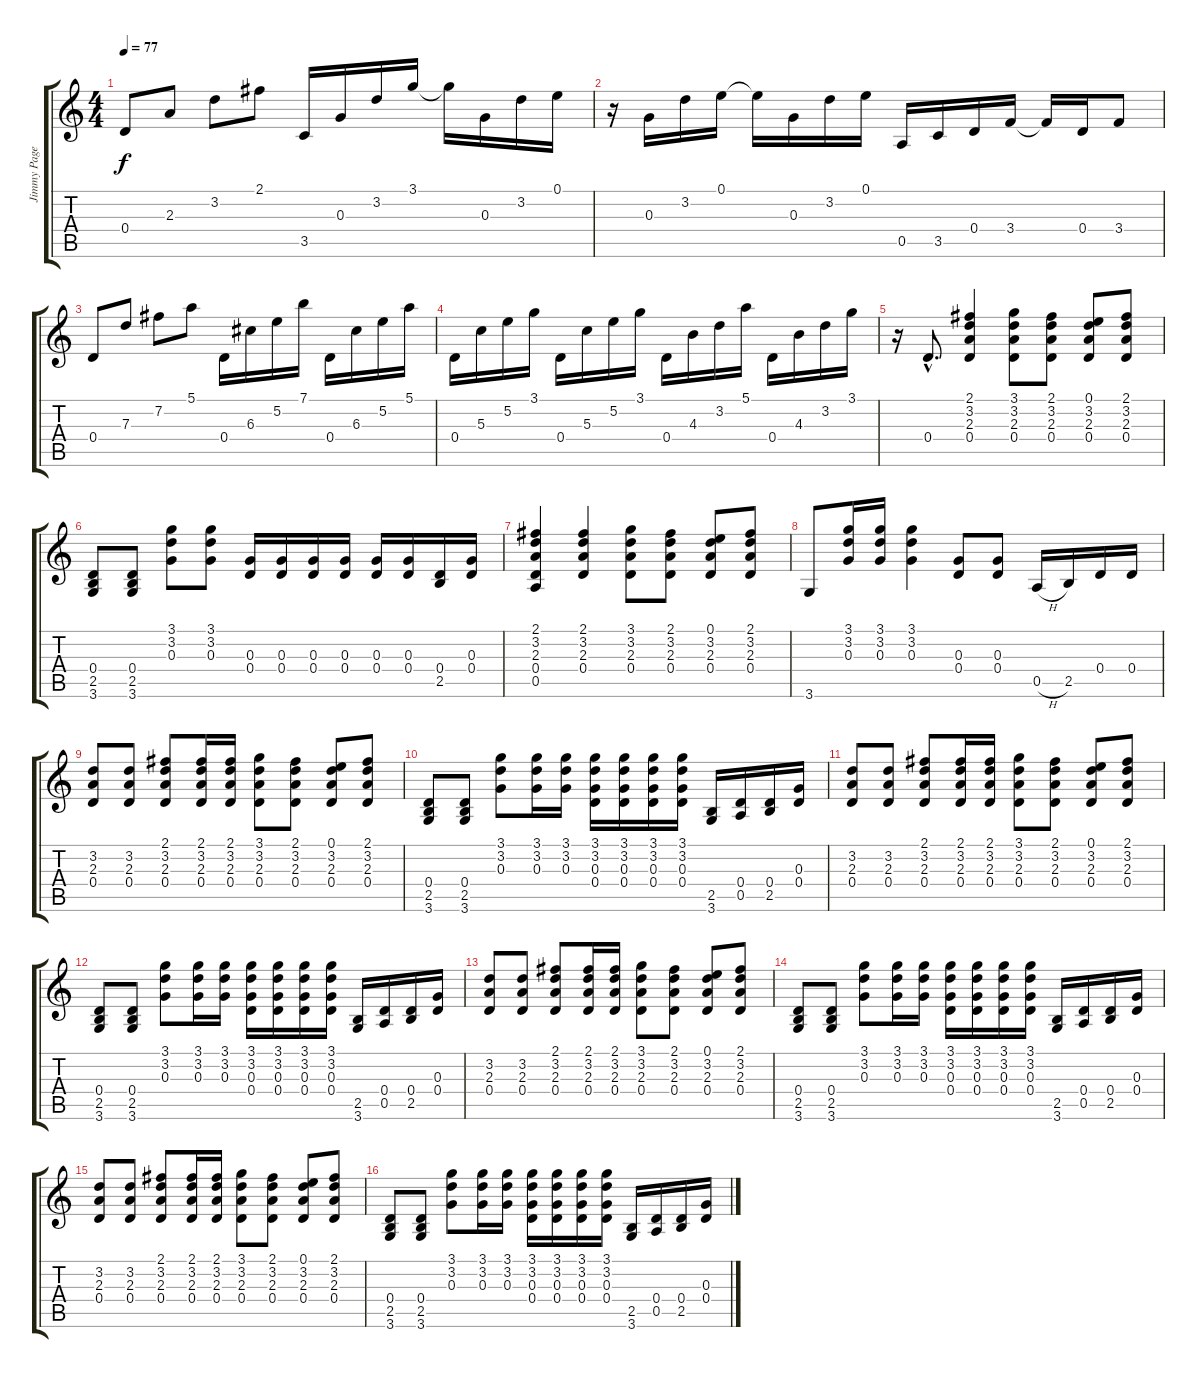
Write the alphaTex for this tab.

\track ("Jimmy Page" "Jimmy Page") {instrument acousticguitarsteel}
\staff {score tabs}
\tuning (E4 B3 G3 D3 A2 E2) {hide}
\ts (4 4)
\tempo 77
\clef g2
\ks c
0.4.8{dy f} 2.3.8 3.2.8 2.1.8 3.5.16 0.3.16 3.2.16 3.1.16 3.1{t}.16 0.3.16 3.2.16 0.1.16 |
r.16 0.3.16 3.2.16 0.1.16 0.1{t}.16 0.3.16 3.2.16 0.1.16 0.5.16 3.5.16 0.4.16 3.4.16 3.4{t}.16 0.4.16 3.4.8 |
0.4.8 7.3.8 7.2.8 5.1.8 0.4.16 6.3.16 5.2.16 7.1.16 0.4.16 6.3.16 5.2.16 5.1.16 |
0.4.16 5.3.16 5.2.16 3.1.16 0.4.16 5.3.16 5.2.16 3.1.16 0.4.16 4.3.16 3.2.16 5.1.16 0.4.16 4.3.16 3.2.16 3.1.16 |
r.16 0.4{hac}.8{d} (2.1 3.2 2.3 0.4).4 (3.1 3.2 2.3 0.4).8 (2.1 3.2 2.3 0.4).8 (0.1 3.2 2.3 0.4).8 (2.1 3.2 2.3 0.4).8 |
(0.4 2.5 3.6).8 (0.4 2.5 3.6).8 (3.1 3.2 0.3).8 (3.1 3.2 0.3).8 (0.3 0.4).16 (0.3 0.4).16 (0.3 0.4).16 (0.3 0.4).16 (0.3 0.4).16 (0.3 0.4).16 (0.4 2.5).16 (0.3 0.4).16 |
(2.1 3.2 2.3 0.4 0.5).4 (2.1 3.2 2.3 0.4).4 (3.1 3.2 2.3 0.4).8 (2.1 3.2 2.3 0.4).8 (0.1 3.2 2.3 0.4).8 (2.1 3.2 2.3 0.4).8 |
3.6.8 (3.1 3.2 0.3).16 (3.1 3.2 0.3).16 (3.1 3.2 0.3).4 (0.3 0.4).8 (0.3 0.4).8 0.5{h}.16 2.5.16 0.4.16 0.4.16 |
(3.2 2.3 0.4).8 (3.2 2.3 0.4).8 (2.1 3.2 2.3 0.4).8 (2.1 3.2 2.3 0.4).16 (2.1 3.2 2.3 0.4).16 (3.1 3.2 2.3 0.4).8 (2.1 3.2 2.3 0.4).8 (0.1 3.2 2.3 0.4).8 (2.1 3.2 2.3 0.4).8 |
(0.4 2.5 3.6).8 (0.4 2.5 3.6).8 (3.1 3.2 0.3).8 (3.1 3.2 0.3).16 (3.1 3.2 0.3).16 (3.1 3.2 0.3 0.4).16 (3.1 3.2 0.3 0.4).16 (3.1 3.2 0.3 0.4).16 (3.1 3.2 0.3 0.4).16 (2.5 3.6).16 (0.4 0.5).16 (0.4 2.5).16 (0.3 0.4).16 |
(3.2 2.3 0.4).8 (3.2 2.3 0.4).8 (2.1 3.2 2.3 0.4).8 (2.1 3.2 2.3 0.4).16 (2.1 3.2 2.3 0.4).16 (3.1 3.2 2.3 0.4).8 (2.1 3.2 2.3 0.4).8 (0.1 3.2 2.3 0.4).8 (2.1 3.2 2.3 0.4).8 |
(0.4 2.5 3.6).8 (0.4 2.5 3.6).8 (3.1 3.2 0.3).8 (3.1 3.2 0.3).16 (3.1 3.2 0.3).16 (3.1 3.2 0.3 0.4).16 (3.1 3.2 0.3 0.4).16 (3.1 3.2 0.3 0.4).16 (3.1 3.2 0.3 0.4).16 (2.5 3.6).16 (0.4 0.5).16 (0.4 2.5).16 (0.3 0.4).16 |
(3.2 2.3 0.4).8 (3.2 2.3 0.4).8 (2.1 3.2 2.3 0.4).8 (2.1 3.2 2.3 0.4).16 (2.1 3.2 2.3 0.4).16 (3.1 3.2 2.3 0.4).8 (2.1 3.2 2.3 0.4).8 (0.1 3.2 2.3 0.4).8 (2.1 3.2 2.3 0.4).8 |
(0.4 2.5 3.6).8 (0.4 2.5 3.6).8 (3.1 3.2 0.3).8 (3.1 3.2 0.3).16 (3.1 3.2 0.3).16 (3.1 3.2 0.3 0.4).16 (3.1 3.2 0.3 0.4).16 (3.1 3.2 0.3 0.4).16 (3.1 3.2 0.3 0.4).16 (2.5 3.6).16 (0.4 0.5).16 (0.4 2.5).16 (0.3 0.4).16 |
(3.2 2.3 0.4).8 (3.2 2.3 0.4).8 (2.1 3.2 2.3 0.4).8 (2.1 3.2 2.3 0.4).16 (2.1 3.2 2.3 0.4).16 (3.1 3.2 2.3 0.4).8 (2.1 3.2 2.3 0.4).8 (0.1 3.2 2.3 0.4).8 (2.1 3.2 2.3 0.4).8 |
(0.4 2.5 3.6).8 (0.4 2.5 3.6).8 (3.1 3.2 0.3).8 (3.1 3.2 0.3).16 (3.1 3.2 0.3).16 (3.1 3.2 0.3 0.4).16 (3.1 3.2 0.3 0.4).16 (3.1 3.2 0.3 0.4).16 (3.1 3.2 0.3 0.4).16 (2.5 3.6).16 (0.4 0.5).16 (0.4 2.5).16 (0.3 0.4).16
